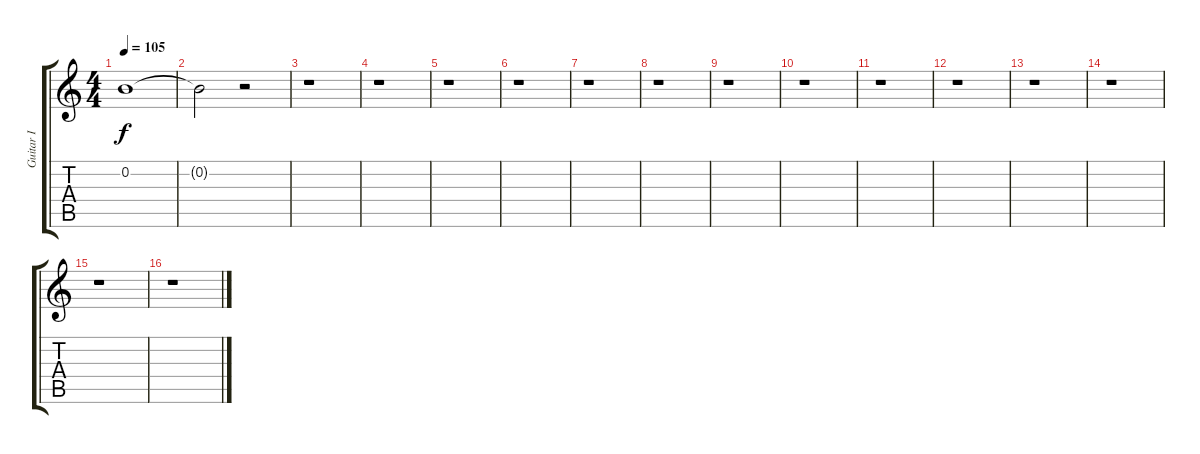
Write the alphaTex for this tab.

\track ("Guitar I" "Guitar I") {instrument distortionguitar}
\staff {score tabs}
\tuning (E4 B3 G3 D3 A2 E2) {hide}
\ts (4 4)
\tempo 105
\clef g2
\ks c
0.2{t}.1{dy f} |
0.2{t}.2 r.2 |
r.1 |
r.1 |
r.1 |
r.1 |
r.1 |
r.1 |
r.1 |
r.1 |
r.1 |
r.1 |
r.1 |
r.1 |
r.1 |
r.1
